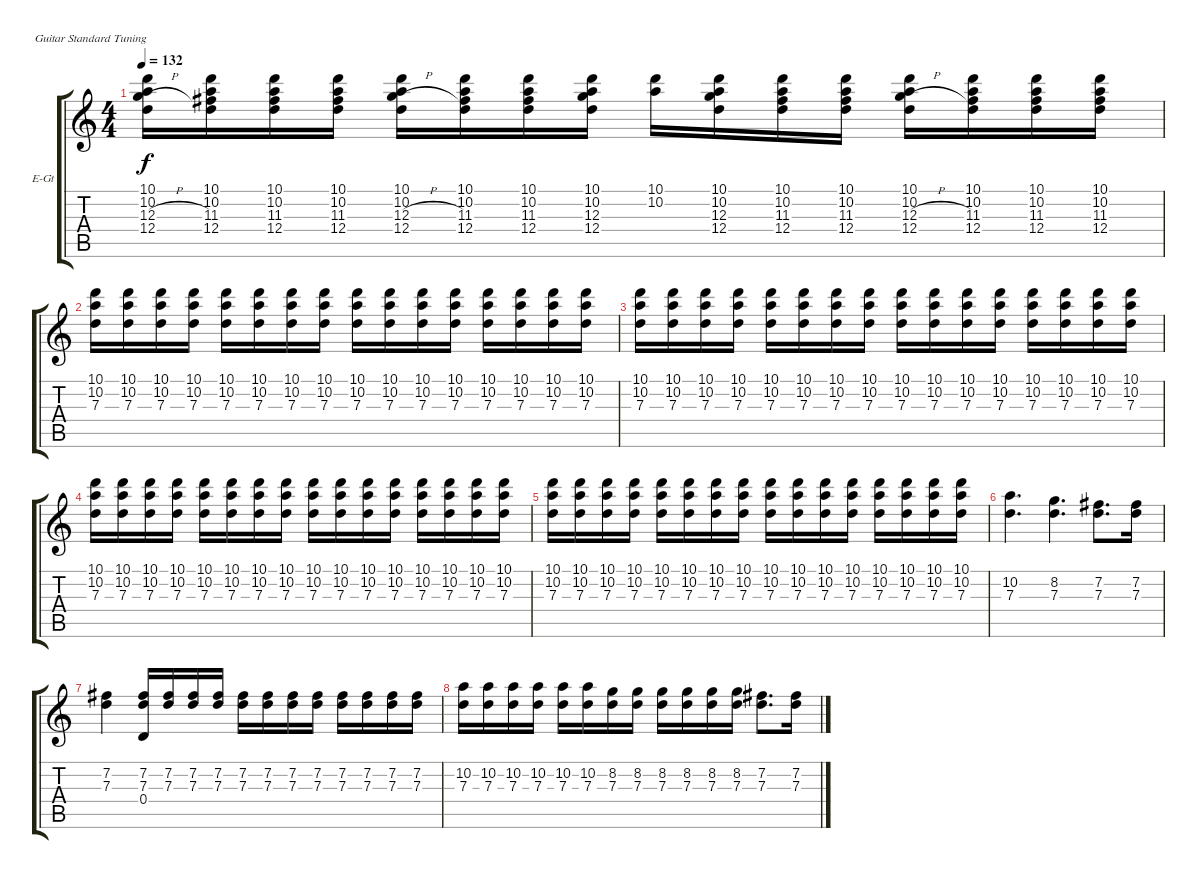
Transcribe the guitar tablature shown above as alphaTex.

\bracketExtendMode groupsimilarinstruments
\firstSystemTrackNameOrientation horizontal
\otherSystemsTrackNameOrientation horizontal
\track ("Edge" "E-Gt") {instrument electricguitarclean}
\staff {score tabs}
\tuning (E4 B3 G3 D3 A2 E2)
\ts (4 4)
\tempo 132
\clef g2
\ks c
(10.1 10.2 12.3{h} 12.4).16{dy f} (10.1 10.2 11.3 12.4).16 (10.1 10.2 11.3 12.4).16 (10.1 10.2 11.3 12.4).16 (10.1 10.2 12.3{h} 12.4).16 (10.1 10.2 11.3 12.4).16 (10.1 10.2 11.3 12.4).16 (10.1 10.2 12.3 12.4).16 (10.1 10.2).16 (10.1 10.2 12.3 12.4).16 (10.1 10.2 11.3 12.4).16 (10.1 10.2 11.3 12.4).16 (10.1 10.2 12.3{h} 12.4).16 (10.1 10.2 11.3 12.4).16 (10.1 10.2 11.3 12.4).16 (10.1 10.2 11.3 12.4).16 |
(10.1 10.2 7.3).16 (10.1 10.2 7.3).16 (10.1 10.2 7.3).16 (10.1 10.2 7.3).16 (10.1 10.2 7.3).16 (10.1 10.2 7.3).16 (10.1 10.2 7.3).16 (10.1 10.2 7.3).16 (10.1 10.2 7.3).16 (10.1 10.2 7.3).16 (10.1 10.2 7.3).16 (10.1 10.2 7.3).16 (10.1 10.2 7.3).16 (10.1 10.2 7.3).16 (10.1 10.2 7.3).16 (10.1 10.2 7.3).16 |
(10.1 10.2 7.3).16 (10.1 10.2 7.3).16 (10.1 10.2 7.3).16 (10.1 10.2 7.3).16 (10.1 10.2 7.3).16 (10.1 10.2 7.3).16 (10.1 10.2 7.3).16 (10.1 10.2 7.3).16 (10.1 10.2 7.3).16 (10.1 10.2 7.3).16 (10.1 10.2 7.3).16 (10.1 10.2 7.3).16 (10.1 10.2 7.3).16 (10.1 10.2 7.3).16 (10.1 10.2 7.3).16 (10.1 10.2 7.3).16 |
(10.1 10.2 7.3).16 (10.1 10.2 7.3).16 (10.1 10.2 7.3).16 (10.1 10.2 7.3).16 (10.1 10.2 7.3).16 (10.1 10.2 7.3).16 (10.1 10.2 7.3).16 (10.1 10.2 7.3).16 (10.1 10.2 7.3).16 (10.1 10.2 7.3).16 (10.1 10.2 7.3).16 (10.1 10.2 7.3).16 (10.1 10.2 7.3).16 (10.1 10.2 7.3).16 (10.1 10.2 7.3).16 (10.1 10.2 7.3).16 |
(10.1 10.2 7.3).16 (10.1 10.2 7.3).16 (10.1 10.2 7.3).16 (10.1 10.2 7.3).16 (10.1 10.2 7.3).16 (10.1 10.2 7.3).16 (10.1 10.2 7.3).16 (10.1 10.2 7.3).16 (10.1 10.2 7.3).16 (10.1 10.2 7.3).16 (10.1 10.2 7.3).16 (10.1 10.2 7.3).16 (10.1 10.2 7.3).16 (10.1 10.2 7.3).16 (10.1 10.2 7.3).16 (10.1 10.2 7.3).16 |
(10.2 7.3).4{d} (8.2 7.3).4{d} (7.2 7.3).8{d} (7.2 7.3).16 |
(7.2 7.3).4 (7.2 7.3 0.4).16 (7.2 7.3).16 (7.2 7.3).16 (7.2 7.3).16 (7.2 7.3).16 (7.2 7.3).16 (7.2 7.3).16 (7.2 7.3).16 (7.2 7.3).16 (7.2 7.3).16 (7.2 7.3).16 (7.2 7.3).16 |
(10.2 7.3).16 (10.2 7.3).16 (10.2 7.3).16 (10.2 7.3).16 (10.2 7.3).16 (10.2 7.3).16 (8.2 7.3).16 (8.2 7.3).16 (8.2 7.3).16 (8.2 7.3).16 (8.2 7.3).16 (8.2 7.3).16 (7.2 7.3).8{d} (7.2 7.3).16
